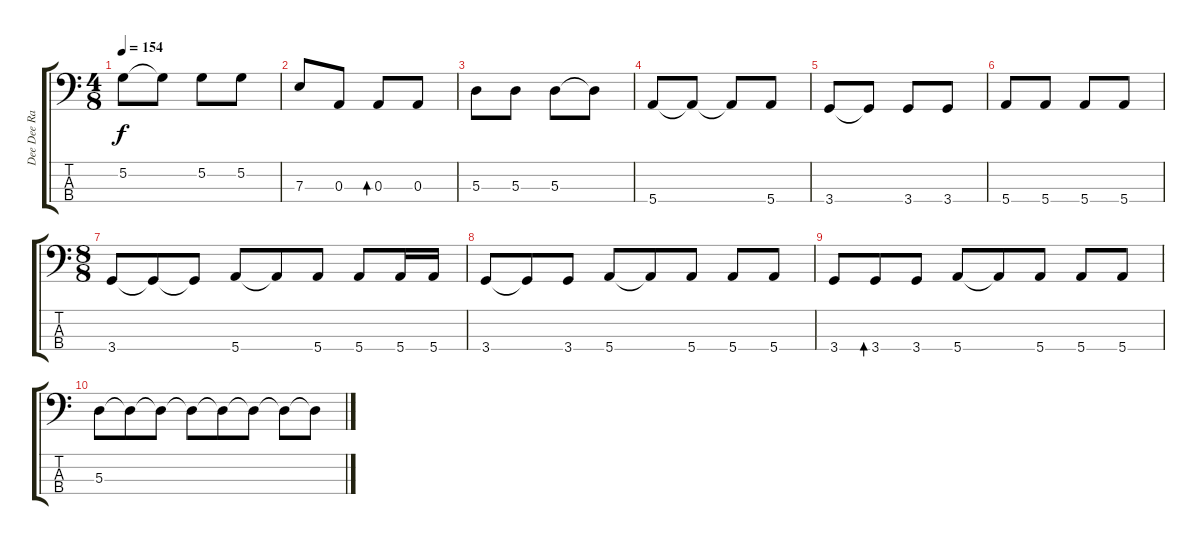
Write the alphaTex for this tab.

\track ("Dee Dee Ramone - Bass" "Dee Dee Ra") {instrument electricbasspick}
\staff {score tabs}
\tuning (G2 D2 A1 E1) {hide}
\ts (4 8)
\tempo 154
\clef f4
\ks c
5.2.8{dy f} 5.2{t}.8 5.2.8 5.2.8 |
7.3.8 0.3.8 0.3.8{bd 240} 0.3.8 |
5.3.8 5.3.8 5.3.8 5.3{t}.8 |
5.4.8 5.4{t}.8 5.4{t}.8 5.4.8 |
3.4.8 3.4{t}.8 3.4.8 3.4.8 |
5.4.8 5.4.8 5.4.8 5.4.8 |
\ts (8 8)
3.4.8 3.4{t}.8 3.4{t}.8 5.4.8 5.4{t}.8 5.4.8 5.4.8 5.4.16 5.4.16 |
3.4.8 3.4{t}.8 3.4.8 5.4.8 5.4{t}.8 5.4.8 5.4.8 5.4.8 |
3.4.8 3.4.8{bd 240} 3.4.8 5.4.8 5.4{t}.8 5.4.8 5.4.8 5.4.8 |
5.3.8 5.3{t}.8 5.3{t}.8 5.3{t}.8 5.3{t}.8 5.3{t}.8 5.3{t}.8 5.3{t}.8
